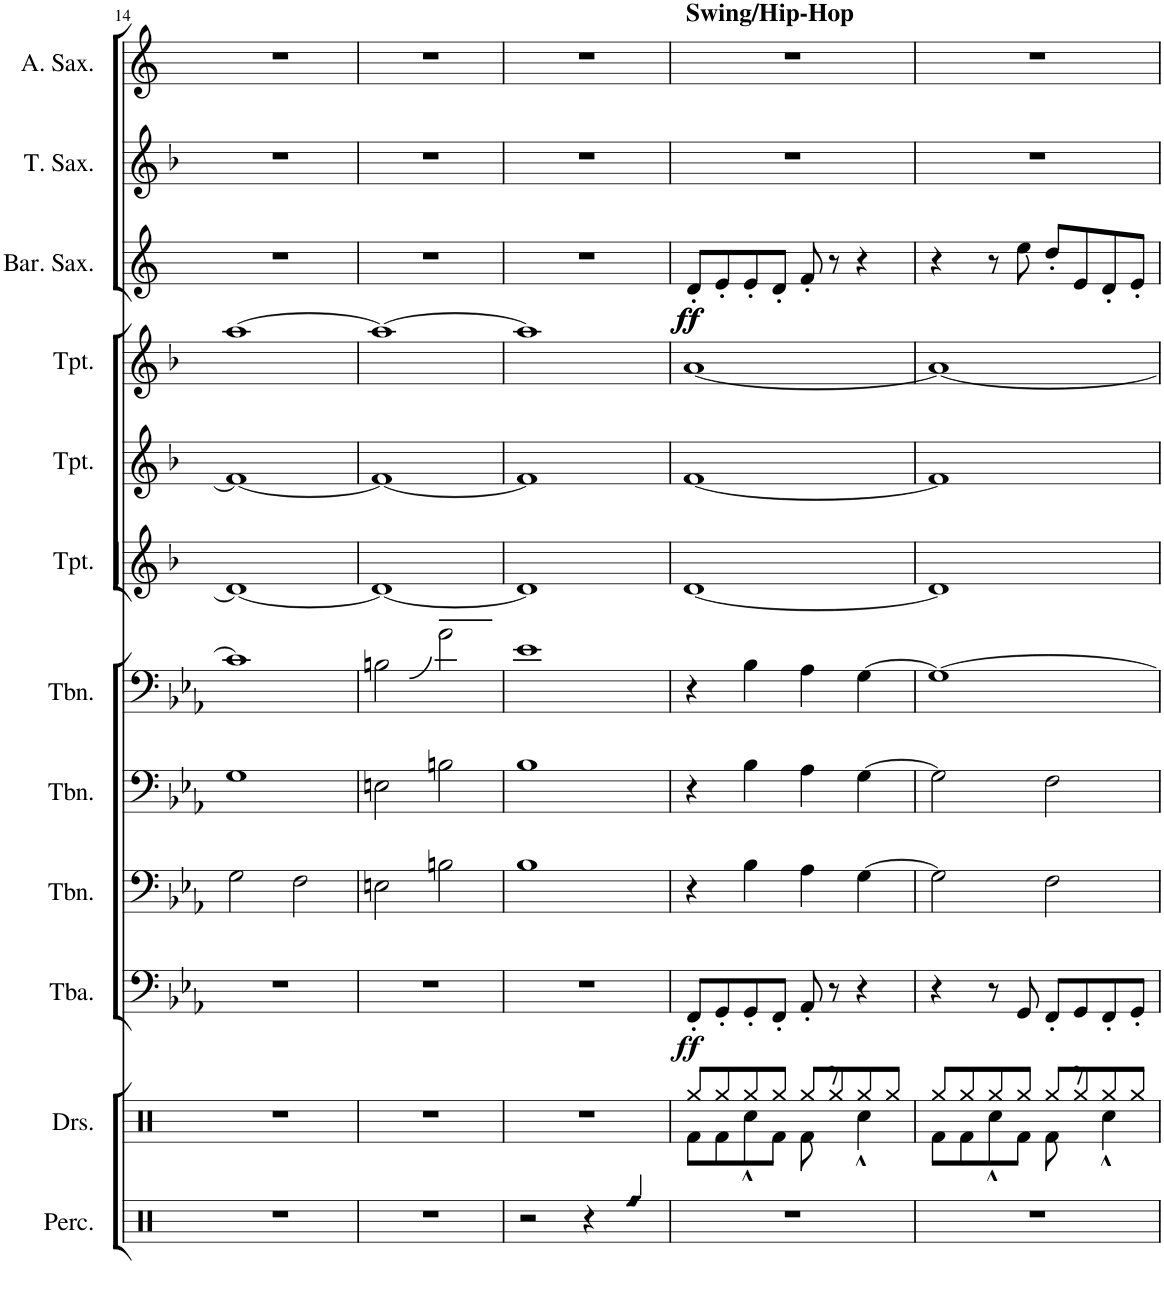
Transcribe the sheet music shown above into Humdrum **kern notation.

**kern	**kern	**kern	**dynam	**kern	**kern	**kern	**kern	**kern	**kern	**kern	**dynam	**kern	**kern
*part12	*part11	*part10	*part10	*part9	*part8	*part7	*part6	*part5	*part4	*part3	*part3	*part2	*part1
*staff12	*staff11	*staff10	*staff10	*staff9	*staff8	*staff7	*staff6	*staff5	*staff4	*staff3	*staff3	*staff2	*staff1
*I"Percussion	*I"Drumset	*I"Tuba	*	*I"Trombone	*I"Trombone	*I"Trombone	*I"Trumpet	*I"Trumpet	*I"Trumpet	*I"Baritone Saxophone	*	*I"Tenor Saxophone	*I"Alto Saxophone
*I'Perc.	*I'Drs.	*I'Tba.	*	*I'Tbn.	*I'Tbn.	*I'Tbn.	*I'Tpt.	*I'Tpt.	*I'Tpt.	*I'Bar. Sax.	*	*I'T. Sax.	*I'A. Sax.
!!LO:PB:g=z
*clefX	*clefX	*clefF4	*	*clefF4	*clefF4	*clefF4	*clefG2	*clefG2	*clefG2	*clefG2	*	*clefG2	*clefG2
*	*	*	*	*	*	*	*Trd1c2	*Trd1c2	*Trd1c2	*Trd12c21	*	*Trd8c14	*Trd5c9
*k[]	*k[]	*k[b-e-a-]	*	*k[b-e-a-]	*k[b-e-a-]	*k[b-e-a-]	*k[b-]	*k[b-]	*k[b-]	*k[]	*	*k[b-]	*k[]
*M4/4	*M4/4	*M4/4	*	*M4/4	*M4/4	*M4/4	*M4/4	*M4/4	*M4/4	*M4/4	*	*M4/4	*M4/4
=14	=14	=14	=14	=14	=14	=14	=14	=14	=14	=14	=14	=14	=14
1r	1r	1r	.	2G\	1G	1c]	1d_	1f_	[1aa	1r	.	1r	1r
.	.	.	.	2F\	.	.	.	.	.	.	.	.	.
=15	=15	=15	=15	=15	=15	=15	=15	=15	=15	=15	=15	=15	=15
1r	1r	1r	.	2En\	2En\	2Bn\	1d_	1f_	1aa_	1r	.	1r	1r
.	.	.	.	2Bn\	2Bn\	2d\	.	.	.	.	.	.	.
=16	=16	=16	=16	=16	=16	=16	=16	=16	=16	=16	=16	=16	=16
2r	1r	1r	.	1B-	1B-	1e-	1d]	1f]	1aa]	1r	.	1r	1r
4r	.	.	.	.	.	.	.	.	.	.	.	.	.
!LO:N:head=diamond	!	!	!	!	!	!	!	!	!	!	!	!	!
4Rff/	.	.	.	.	.	.	.	.	.	.	.	.	.
=17	=17	=17	=17	=17	=17	=17	=17	=17	=17	=17	=17	=17	=17
*	*^	*	*	*	*	*	*	*	*	*	*	*	*
!	!	!	!	!	!	!	!	!	!	!	!	!	!	!LO:TX:a:B:t=Swing/Hip-Hop
!	!	!	!	!LO:DY:b	!	!	!	!	!	!	!	!LO:DY:b	!	!
!	!	!	!	!	!	!	!	!	!	!	!	!LO:DY:n=1:b	!	!
1r	8Rf\L	8Rgg/L	8FF'/L	ff	4r	4r	4r	[1d	[1f	[1a	8d'/L	ff ff	1r	1r
.	8Rf\	8Rgg/	8GG'/	.	.	.	.	.	.	.	8e'/	.	.	.
.	8Rcc^^\	8Rgg/	8GG'/	.	4B-\	4B-\	4B-\	.	.	.	8e'/	.	.	.
.	8Rf\J	8Rgg/J	8FF'/J	.	.	.	.	.	.	.	8d'/J	.	.	.
.	8Rf\	8Rgg/L	8AA-'/	.	4A-\	4A-\	4A-\	.	.	.	8f'/	.	.	.
.	8r	8Rgg/	8r	.	.	.	.	.	.	.	8r	.	.	.
.	4Rcc^^\	8Rgg/	4r	.	[4G\	[4G\	[4G\	.	.	.	4r	.	.	.
.	.	8Rgg/J	.	.	.	.	.	.	.	.	.	.	.	.
=18	=18	=18	=18	=18	=18	=18	=18	=18	=18	=18	=18	=18	=18	=18
1r	8Rf\L	8Rgg/L	4r	.	2G\]	2G\]	1G_	1d]	1f]	1a_	4r	.	1r	1r
.	8Rf\	8Rgg/	.	.	.	.	.	.	.	.	.	.	.	.
.	8Rcc^^\	8Rgg/	8r	.	.	.	.	.	.	.	8r	.	.	.
.	8Rf\J	8Rgg/J	8GG/	.	.	.	.	.	.	.	8ee\	.	.	.
.	8Rf\	8Rgg/L	8FF'/L	.	2F\	2F\	.	.	.	.	8dd'/L	.	.	.
.	8r	8Rgg/	8GG/	.	.	.	.	.	.	.	8e/	.	.	.
.	4Rcc^^\	8Rgg/	8FF'/	.	.	.	.	.	.	.	8d'/	.	.	.
.	.	8Rgg/J	8GG'/J	.	.	.	.	.	.	.	8e'/J	.	.	.
*	*v	*v	*	*	*	*	*	*	*	*	*	*	*	*
=	=	=	=	=	=	=	=	=	=	=	=	=	=
*-	*-	*-	*-	*-	*-	*-	*-	*-	*-	*-	*-	*-	*-
